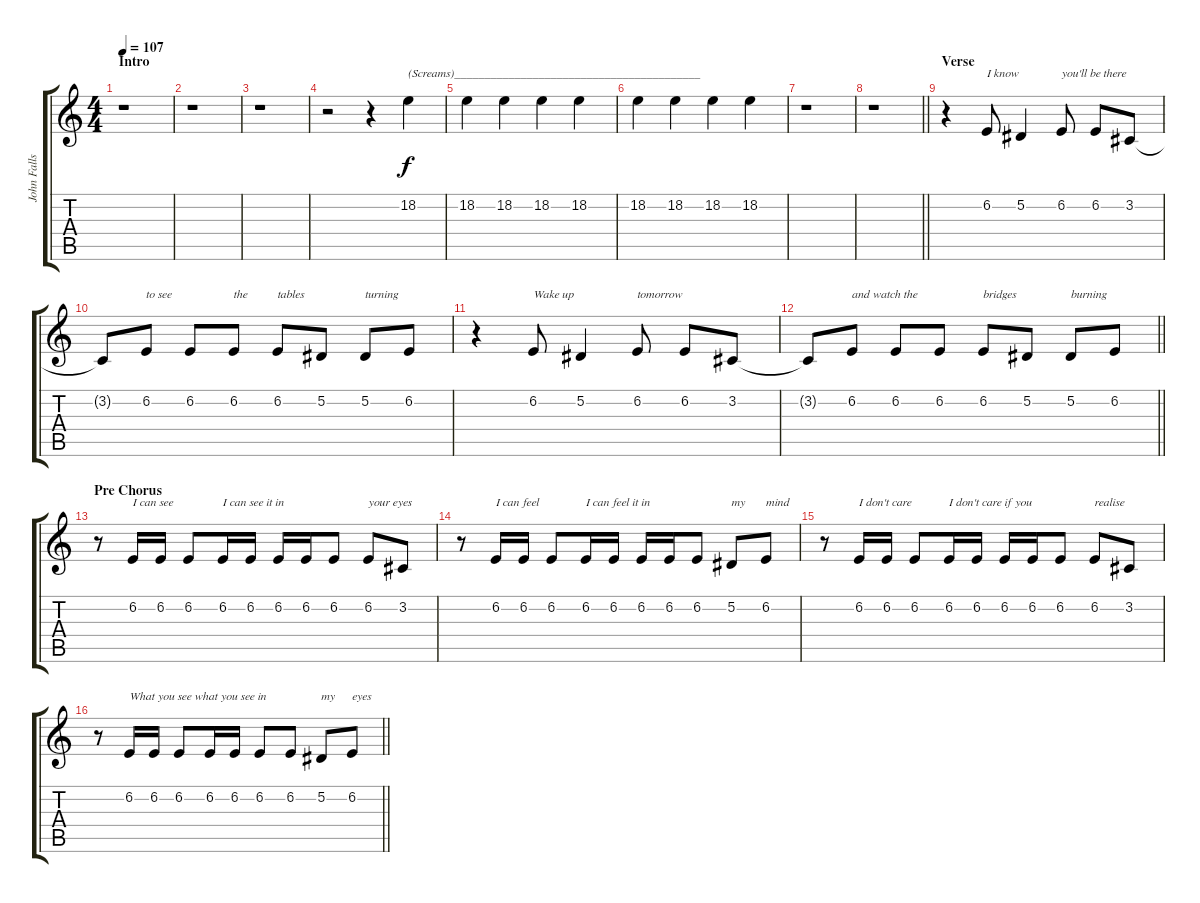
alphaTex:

\track ("John Falls (Vocals)" "John Falls") {instrument harmonica}
\staff {score tabs}
\tuning (Eb4 Bb3 Gb3 Db3 Ab2 Db2) {hide}
\ts (4 4)
\section ("" "Intro")
\tempo 107
\clef g2
\ks c
r.1{dy f instrument harmonica} |
r.1 |
r.1 |
r.2 r.4 18.2.4{txt "(Screams)_________________________________________" volume 12} |
18.2.4 18.2.4 18.2.4 18.2.4 |
18.2.4{volume 0} 18.2.4 18.2.4 18.2.4 |
r.1 |
\barLineRight lightlight
r.1 |
\section ("" "Verse")
r.4 6.2.8{txt "I know" volume 14} 5.2.4 6.2.8{txt "you'll be there"} 6.2.8 3.2.8 |
3.2{t}.8 6.2.8{txt "to see"} 6.2.8 6.2.8{txt "the"} 6.2.8{txt "tables"} 5.2.8 5.2.8{txt "turning"} 6.2.8 |
r.4 6.2.8{txt "Wake up"} 5.2.4 6.2.8{txt "tomorrow"} 6.2.8 3.2.8 |
\barLineRight lightlight
3.2{t}.8 6.2.8{txt "and watch the"} 6.2.8 6.2.8 6.2.8{txt "bridges"} 5.2.8 5.2.8{txt "burning"} 6.2.8 |
\section ("" "Pre Chorus")
r.8 6.2.16{txt "I can see"} 6.2.16 6.2.8 6.2.16{txt "I can see it in"} 6.2.16 6.2.16 6.2.16 6.2.8 6.2.8{txt "your eyes"} 3.2.8 |
r.8 6.2.16{txt "I can feel"} 6.2.16 6.2.8 6.2.16{txt "I can feel it in"} 6.2.16 6.2.16 6.2.16 6.2.8 5.2.8{txt "my"} 6.2.8{txt "mind"} |
r.8 6.2.16{txt "I don't care"} 6.2.16 6.2.8 6.2.16{txt "I don't care if you"} 6.2.16 6.2.16 6.2.16 6.2.8 6.2.8{txt "realise"} 3.2.8 |
\barLineRight lightlight
r.8 6.2.16{txt "What you see what you see in"} 6.2.16 6.2.8 6.2.16 6.2.16 6.2.8 6.2.8 5.2.8{txt "my"} 6.2.8{txt "eyes"}
